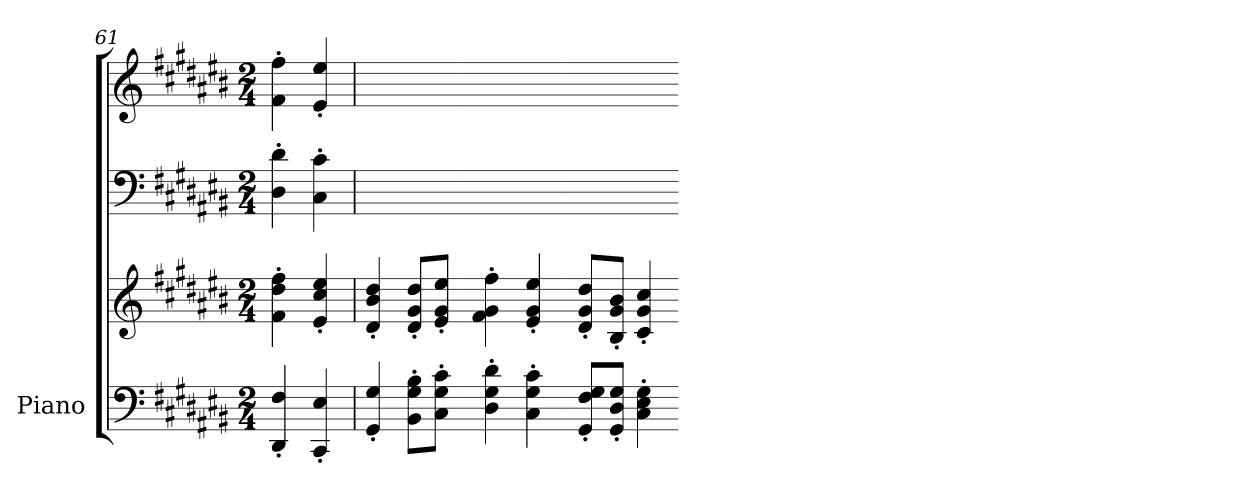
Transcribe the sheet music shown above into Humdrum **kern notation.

**kern	**kern	**kern	**kern
*part1	*part1	*part1	*part1
*staff4	*staff3	*staff2	*staff1
*I"Piano	*	*	*
*I'Pno.	*	*	*
*clefF4	*clefG2	*clefF4	*clefG2
*k[f#c#g#d#a#e#b#]	*k[f#c#g#d#a#e#b#]	*k[f#c#g#d#a#e#b#]	*k[f#c#g#d#a#e#b#]
*M2/4	*M2/4	*M2/4	*M2/4
=61	=61	=61	=61
4DD#/' 4F#/'	4f#\' 4dd#\' 4ff#\'	4D#\' 4d#\'	4f#\' 4ff#\'
4CC#/' 4E#/'	4e#/' 4cc#/' 4ee#/'	4C#\' 4c#\'	4e#/' 4ee#/'
=62	=62	=62	=62
4GG#/' 4G#/'	4d#/' 4b#/' 4dd#/'	2ryy	2ryy
8BB#\' 8G#\' 8B#\'L	8d#/' 8g#/' 8dd#/'L	.	.
8C#\' 8G#\' 8c#\'J	8e#/' 8g#/' 8ee#/'J	.	.
=63-	=63-	=63-	=63-
4D#\' 4G#\' 4d#\'	4f#\' 4g#\' 4ff#\'	2ryy	2ryy
4C#\' 4G#\' 4c#\'	4e#/' 4g#/' 4ee#/'	.	.
=64-	=64-	=64-	=64-
8GG#/' 8F#/' 8G#/'L	8d#/' 8g#/' 8dd#/'L	2ryy	2ryy
8GG#/' 8D#/' 8G#/'J	8B#/' 8g#/' 8b#/'J	.	.
4C#\' 4E#\' 4G#\'	4c#/' 4g#/' 4cc#/'	.	.
=-	=-	=-	=-
*-	*-	*-	*-
